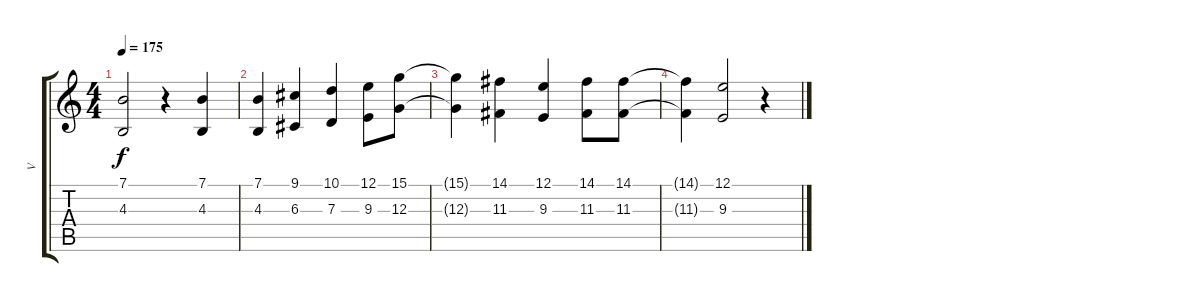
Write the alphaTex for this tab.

\track ("V" "V") {instrument altosax}
\staff {score tabs}
\tuning (E4 B3 G3 D3 A2 D2) {hide}
\ts (4 4)
\tempo 175
\clef g2
\ks c
(7.1{t} 4.3{t}).2{dy f} r.4 (7.1 4.3).4 |
(7.1 4.3).4 (9.1 6.3).4 (10.1 7.3).4 (12.1 9.3).8 (15.1 12.3).8 |
(15.1{t} 12.3{t}).4 (14.1 11.3).4 (12.1 9.3).4 (14.1 11.3).8 (14.1 11.3).8 |
(14.1{t} 11.3{t}).4 (12.1 9.3).2 r.4
